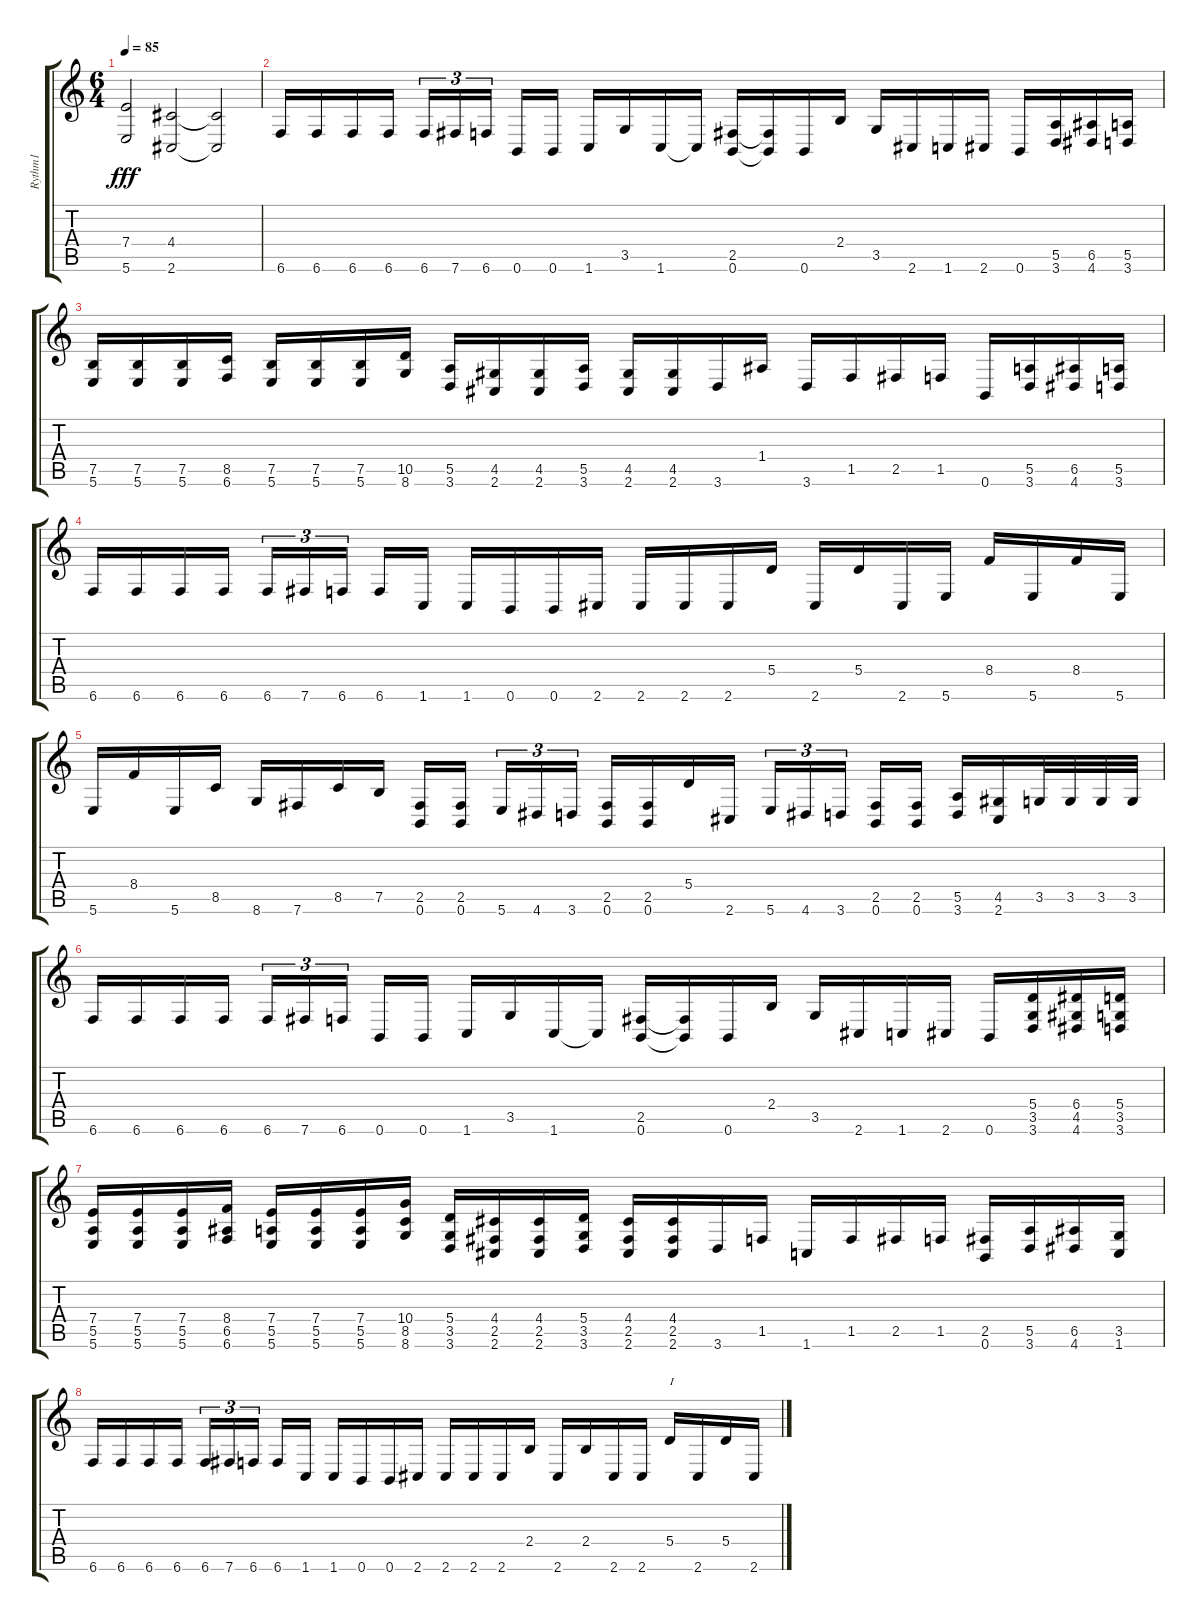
\track ("Rythm1" "Rythm1") {instrument distortionguitar}
\staff {score tabs}
\tuning (B3 Gb3 D3 A2 E2 B1) {hide}
\ts (6 4)
\tempo 85
\clef g2
\ks c
(7.4 5.6).2{dy fff} (4.4 2.6).2 (4.4{t} 2.6{t}).2 |
6.6.16 6.6.16 6.6.16 6.6.16{beam splitsecondary} 6.6.16{tu (3 2)} 7.6.16{tu (3 2)} 6.6.16{tu (3 2) beam splitsecondary} 0.6.16 0.6.16 1.6.16 3.5.16 1.6.16 1.6{t}.16 (2.5 0.6).16 (2.5{t} 0.6{t}).16 0.6.16 2.4.16 3.5.16 2.6.16 1.6.16 2.6.16 0.6.16 (5.5 3.6).16 (6.5 4.6).16 (5.5 3.6).16 |
(7.5 5.6).16 (7.5 5.6).16 (7.5 5.6).16 (8.5 6.6).16 (7.5 5.6).16 (7.5 5.6).16 (7.5 5.6).16 (10.5 8.6).16 (5.5 3.6).16 (4.5 2.6).16 (4.5 2.6).16 (5.5 3.6).16 (4.5 2.6).16 (4.5 2.6).16 3.6.16 1.4.16 3.6.16 1.5.16 2.5.16 1.5.16 0.6.16 (5.5 3.6).16 (6.5 4.6).16 (5.5 3.6).16 |
6.6.16 6.6.16 6.6.16 6.6.16{beam splitsecondary} 6.6.16{tu (3 2)} 7.6.16{tu (3 2)} 6.6.16{tu (3 2) beam splitsecondary} 6.6.16 1.6.16 1.6.16 0.6.16 0.6.16 2.6.16 2.6.16 2.6.16 2.6.16 5.4.16 2.6.16 5.4.16 2.6.16 5.6.16 8.4.16 5.6.16 8.4.16 5.6.16 |
5.6.16 8.4.16 5.6.16 8.5.16 8.6.16 7.6.16 8.5.16 7.5.16 (2.5 0.6).16 (2.5 0.6).16{beam splitsecondary} 5.6.16{tu (3 2)} 4.6.16{tu (3 2)} 3.6.16{tu (3 2)} (2.5 0.6).16 (2.5 0.6).16 5.4.16 2.6.16{beam splitsecondary} 5.6.16{tu (3 2)} 4.6.16{tu (3 2)} 3.6.16{tu (3 2) beam splitsecondary} (2.5 0.6).16 (2.5 0.6).16 (5.5 3.6).16 (4.5 2.6).16 3.5.32 3.5.32 3.5.32 3.5.32 |
6.6.16 6.6.16 6.6.16 6.6.16{beam splitsecondary} 6.6.16{tu (3 2)} 7.6.16{tu (3 2)} 6.6.16{tu (3 2) beam splitsecondary} 0.6.16 0.6.16 1.6.16 3.5.16 1.6.16 1.6{t}.16 (2.5 0.6).16 (2.5{t} 0.6{t}).16 0.6.16 2.4.16 3.5.16 2.6.16 1.6.16 2.6.16 0.6.16 (5.4 3.5 3.6).16 (6.4 4.5 4.6).16 (5.4 3.5 3.6).16 |
(7.4 5.5 5.6).16 (7.4 5.5 5.6).16 (7.4 5.5 5.6).16 (8.4 6.5 6.6).16 (7.4 5.5 5.6).16 (7.4 5.5 5.6).16 (7.4 5.5 5.6).16 (10.4 8.5 8.6).16 (5.4 3.5 3.6).16 (4.4 2.5 2.6).16 (4.4 2.5 2.6).16 (5.4 3.5 3.6).16 (4.4 2.5 2.6).16 (4.4 2.5 2.6).16 3.6.16 1.5.16 1.6.16 1.5.16 2.5.16 1.5.16 (2.5 0.6).16 (5.5 3.6).16 (6.5 4.6).16 (3.5 1.6).16 |
6.6.16 6.6.16 6.6.16 6.6.16{beam splitsecondary} 6.6.16{tu (3 2)} 7.6.16{tu (3 2)} 6.6.16{tu (3 2) beam splitsecondary} 6.6.16 1.6.16 1.6.16 0.6.16 0.6.16 2.6.16 2.6.16 2.6.16 2.6.16 2.4.16 2.6.16 2.4.16 2.6.16 2.6.16 5.4.16{txt "I"} 2.6.16 5.4.16 2.6.16
